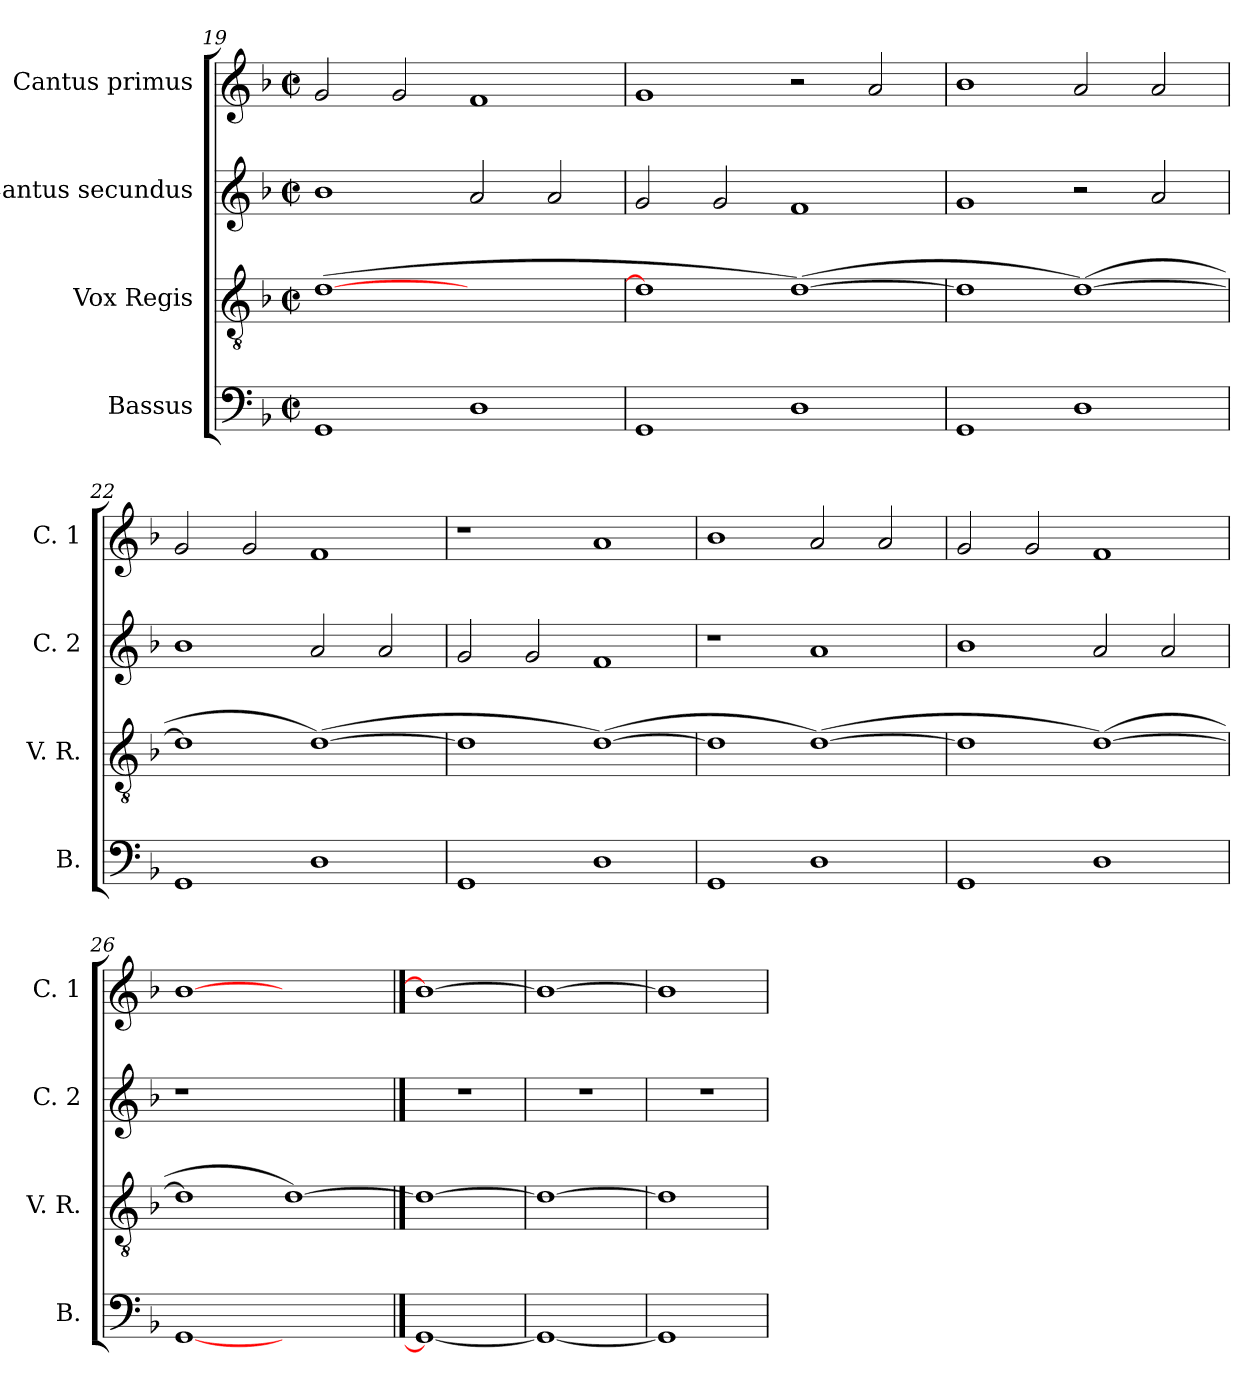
**kern	**kern	**kern	**kern
*part4	*part3	*part2	*part1
*staff4	*staff3	*staff2	*staff1
*I"Bassus	*I"Vox Regis	*I"Cantus secundus	*I"Cantus primus
*I'B.	*I'V. R.	*I'C. 2	*I'C. 1
*clefF4	*clefGv2	*clefG2	*clefG2
*k[b-]	*k[b-]	*k[b-]	*k[b-]
*M2/2	*M2/2	*M2/2	*M2/2
*met(c|)	*met(c|)	*met(c|)	*met(c|)
=19	=19	=19	=19
1GG	(>[1d	1b-	2g/
.	.	.	2g/
1D	1ryy	2a/	1f
.	.	2a/	.
=20	=20	=20	=20
1GG	1d]	2g/	1g
.	.	2g/	.
1D	(>[1d)	1f	2r
.	.	.	2a/
!!LO:PB:g=z
=21	=21	=21	=21
1GG	1d]	1g	1b-
1D	(>[1d)	2r	2a/
.	.	2a/	2a/
=22	=22	=22	=22
1GG	1d]	1b-	2g/
.	.	.	2g/
1D	(>[1d)	2a/	1f
.	.	2a/	.
=23	=23	=23	=23
1GG	1d]	2g/	1r
.	.	2g/	.
1D	(>[1d)	1f	1a
=24	=24	=24	=24
1GG	1d]	1r	1b-
1D	(>[1d)	1a	2a/
.	.	.	2a/
=25	=25	=25	=25
1GG	1d]	1b-	2g/
.	.	.	2g/
1D	(>[1d)	2a/	1f
.	.	2a/	.
=26	=26	=26	=26
[1GG/	1d]	1r	[1b-\
1ryy	[1d\)	1ryy	1ryy
==27	==27	==27	==27
1GG/_	1d\_	1r	1b-\_
=28	=28	=28	=28
1GG/_	1d\_	1r	1b-\_
=29	=29	=29	=29
1GG/]	1d\]	1r	1b-\]
=	=	=	=
*-	*-	*-	*-
